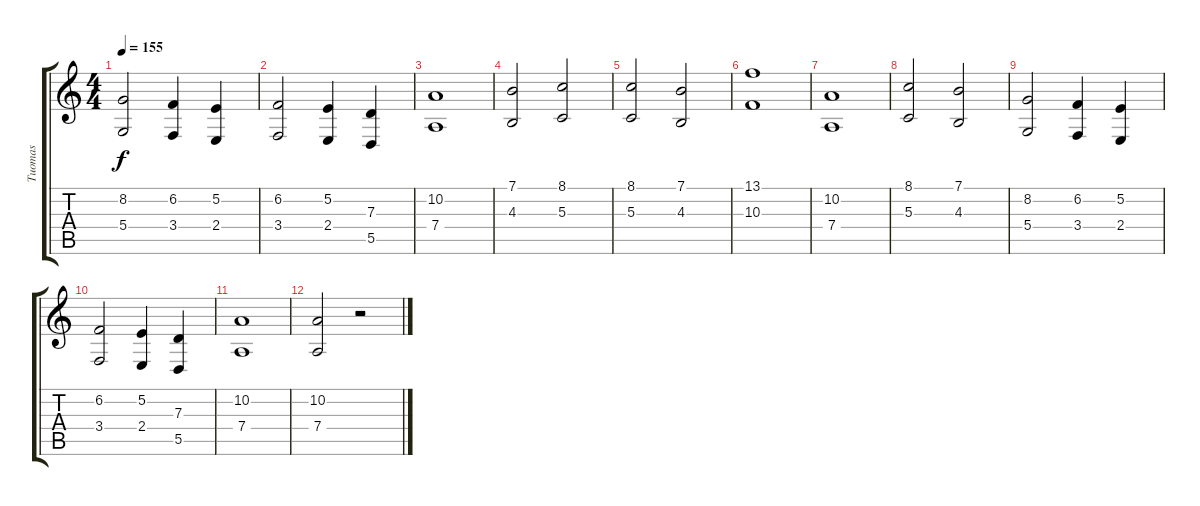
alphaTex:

\track ("Tuomas" "Tuomas") {instrument choiraahs}
\staff {score tabs}
\tuning (E4 B3 G3 D3 A2 E2) {hide}
\ts (4 4)
\tempo 155
\clef g2
\ks c
(8.2 5.4).2{dy f} (6.2 3.4).4 (5.2 2.4).4 |
(6.2 3.4).2 (5.2 2.4).4 (7.3 5.5).4 |
(10.2 7.4).1 |
(7.1 4.3).2 (8.1 5.3).2 |
(8.1 5.3).2 (7.1 4.3).2 |
(13.1 10.3).1 |
(10.2 7.4).1 |
(8.1 5.3).2 (7.1 4.3).2 |
(8.2 5.4).2 (6.2 3.4).4 (5.2 2.4).4 |
(6.2 3.4).2 (5.2 2.4).4 (7.3 5.5).4 |
(10.2 7.4).1 |
(10.2 7.4).2 r.2
